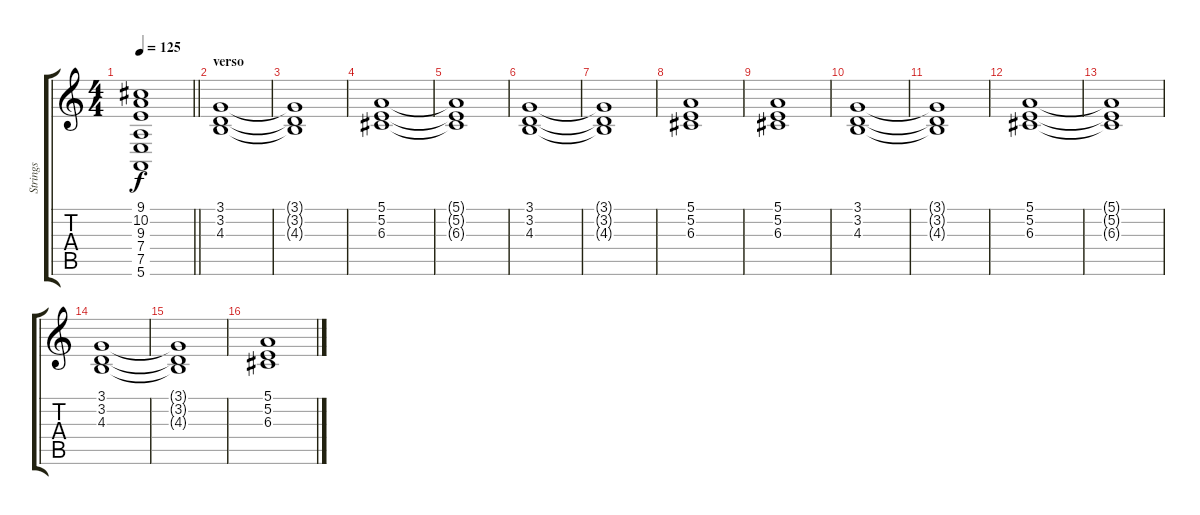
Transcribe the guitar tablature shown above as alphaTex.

\track ("Strings" "Strings") {instrument stringensemble1}
\staff {score tabs}
\tuning (E4 B3 G3 D3 A2 E2) {hide}
\ts (4 4)
\tempo 125
\clef g2
\barLineRight lightlight
\ks c
(9.1{t} 10.2{t} 9.3{t} 7.4{t} 7.5{t} 5.6{t}).1{dy f} |
\section ("" "verso")
(3.1 3.2 4.3).1 |
(3.1{t} 3.2{t} 4.3{t}).1 |
(5.1 5.2 6.3).1 |
(5.1{t} 5.2{t} 6.3{t}).1 |
(3.1 3.2 4.3).1 |
(3.1{t} 3.2{t} 4.3{t}).1 |
(5.1 5.2 6.3).1 |
(5.1 5.2 6.3).1 |
(3.1 3.2 4.3).1 |
(3.1{t} 3.2{t} 4.3{t}).1 |
(5.1 5.2 6.3).1 |
(5.1{t} 5.2{t} 6.3{t}).1 |
(3.1 3.2 4.3).1 |
(3.1{t} 3.2{t} 4.3{t}).1 |
(5.1 5.2 6.3).1
